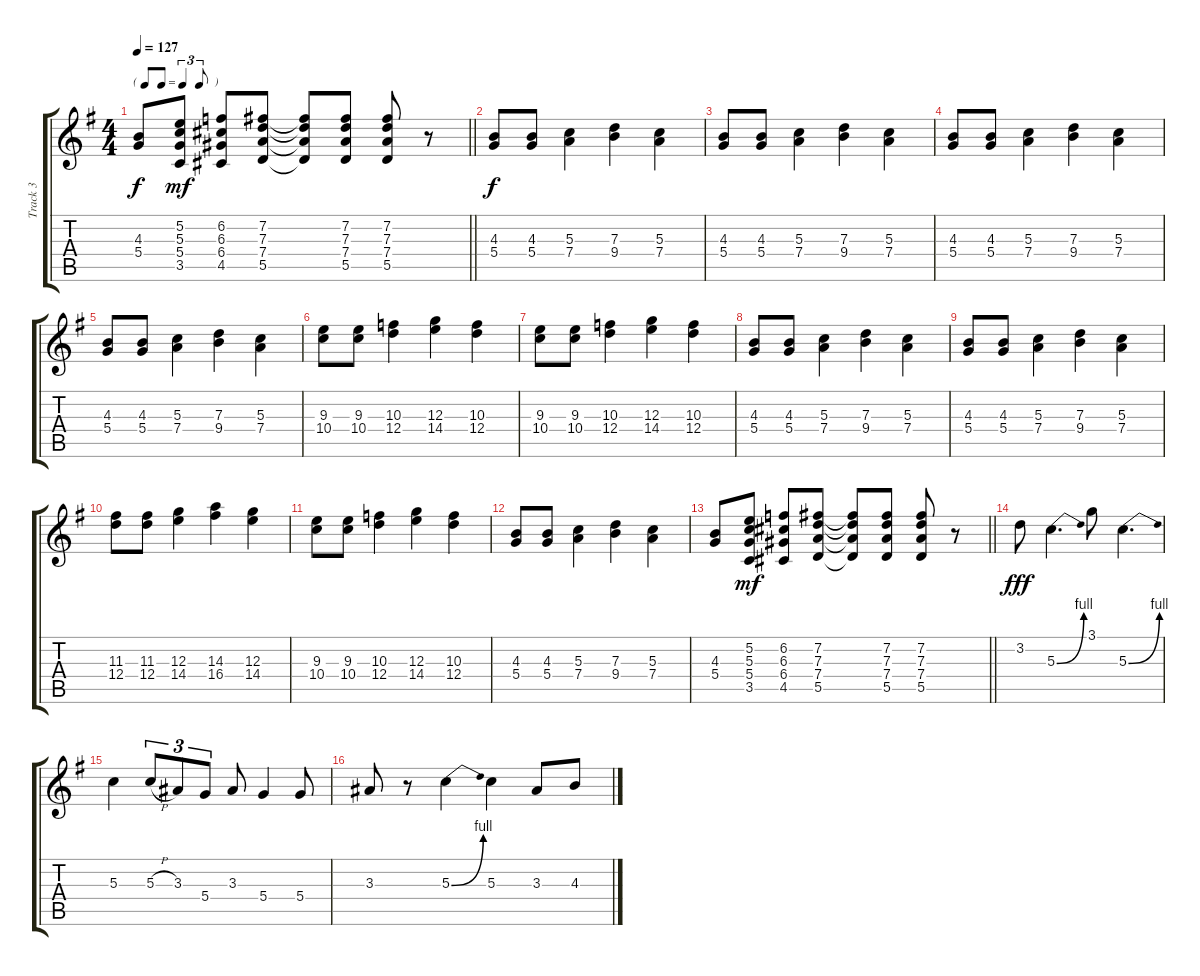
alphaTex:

\track ("Track 3" "Track 3") {instrument electricguitarjazz}
\staff {score tabs}
\tuning (E4 B3 G3 D3 A2 E2) {hide}
\ts (4 4)
\tf triplet8th
\tempo 127
\clef g2
\barLineRight lightlight
\ks g
(4.3 5.4).8{dy f} (5.2 5.3 5.4 3.5).8{dy mf} (6.2 6.3 6.4 4.5).8 (7.2 7.3 7.4 5.5).8 (7.2{t} 7.3{t} 7.4{t} 5.5{t}).8 (7.2 7.3 7.4 5.5).8 (7.2 7.3 7.4 5.5).8 r.8 |
(4.3 5.4).8{dy f} (4.3 5.4).8 (5.3 7.4).4 (7.3 9.4).4 (5.3 7.4).4 |
(4.3 5.4).8 (4.3 5.4).8 (5.3 7.4).4 (7.3 9.4).4 (5.3 7.4).4 |
(4.3 5.4).8 (4.3 5.4).8 (5.3 7.4).4 (7.3 9.4).4 (5.3 7.4).4 |
(4.3 5.4).8 (4.3 5.4).8 (5.3 7.4).4 (7.3 9.4).4 (5.3 7.4).4 |
(9.3 10.4).8 (9.3 10.4).8 (10.3 12.4).4 (12.3 14.4).4 (10.3 12.4).4 |
(9.3 10.4).8 (9.3 10.4).8 (10.3 12.4).4 (12.3 14.4).4 (10.3 12.4).4 |
(4.3 5.4).8 (4.3 5.4).8 (5.3 7.4).4 (7.3 9.4).4 (5.3 7.4).4 |
(4.3 5.4).8 (4.3 5.4).8 (5.3 7.4).4 (7.3 9.4).4 (5.3 7.4).4 |
(11.3 12.4).8 (11.3 12.4).8 (12.3 14.4).4 (14.3 16.4).4 (12.3 14.4).4 |
(9.3 10.4).8 (9.3 10.4).8 (10.3 12.4).4 (12.3 14.4).4 (10.3 12.4).4 |
(4.3 5.4).8 (4.3 5.4).8 (5.3 7.4).4 (7.3 9.4).4 (5.3 7.4).4 |
\barLineRight lightlight
(4.3 5.4).8 (5.2 5.3 5.4 3.5).8{dy mf} (6.2 6.3 6.4 4.5).8 (7.2 7.3 7.4 5.5).8 (7.2{t} 7.3{t} 7.4{t} 5.5{t}).8 (7.2 7.3 7.4 5.5).8 (7.2 7.3 7.4 5.5).8 r.8 |
3.2.8{dy fff volume 6} 5.3{be (bend 0 0 60 4)}.4{d} 3.1.8 5.3{be (bend 0 0 60 4)}.4{d} |
5.3.4 5.3{h}.8{tu (3 2)} 3.3.8{tu (3 2)} 5.4.8{tu (3 2)} 3.3.8 5.4.4 5.4.8 |
3.3.8 r.8 5.3{be (bend 0 0 60 4)}.4 5.3.4 3.3.8 4.3.8
